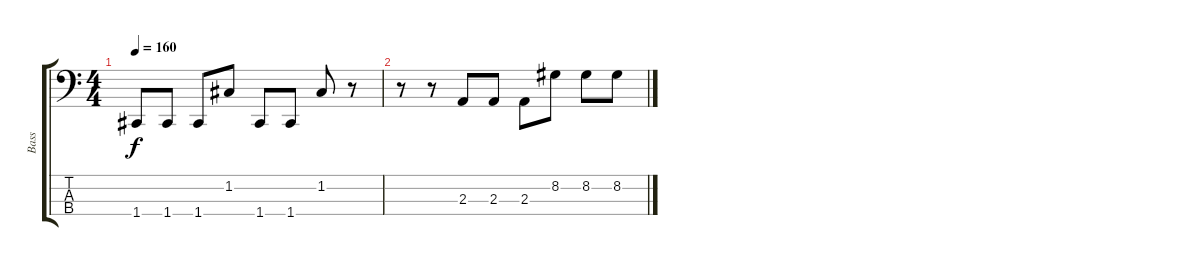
\track ("Bass" "Bass") {instrument electricbassfinger}
\staff {score tabs}
\tuning (F2 C2 G1 C1) {hide}
\ts (4 4)
\tempo 160
\clef f4
\ks c
1.4.8{dy f} 1.4.8 1.4.8 1.2.8 1.4.8 1.4.8 1.2.8 r.8 |
r.8 r.8 2.3.8 2.3.8 2.3.8 8.2.8 8.2.8 8.2.8
